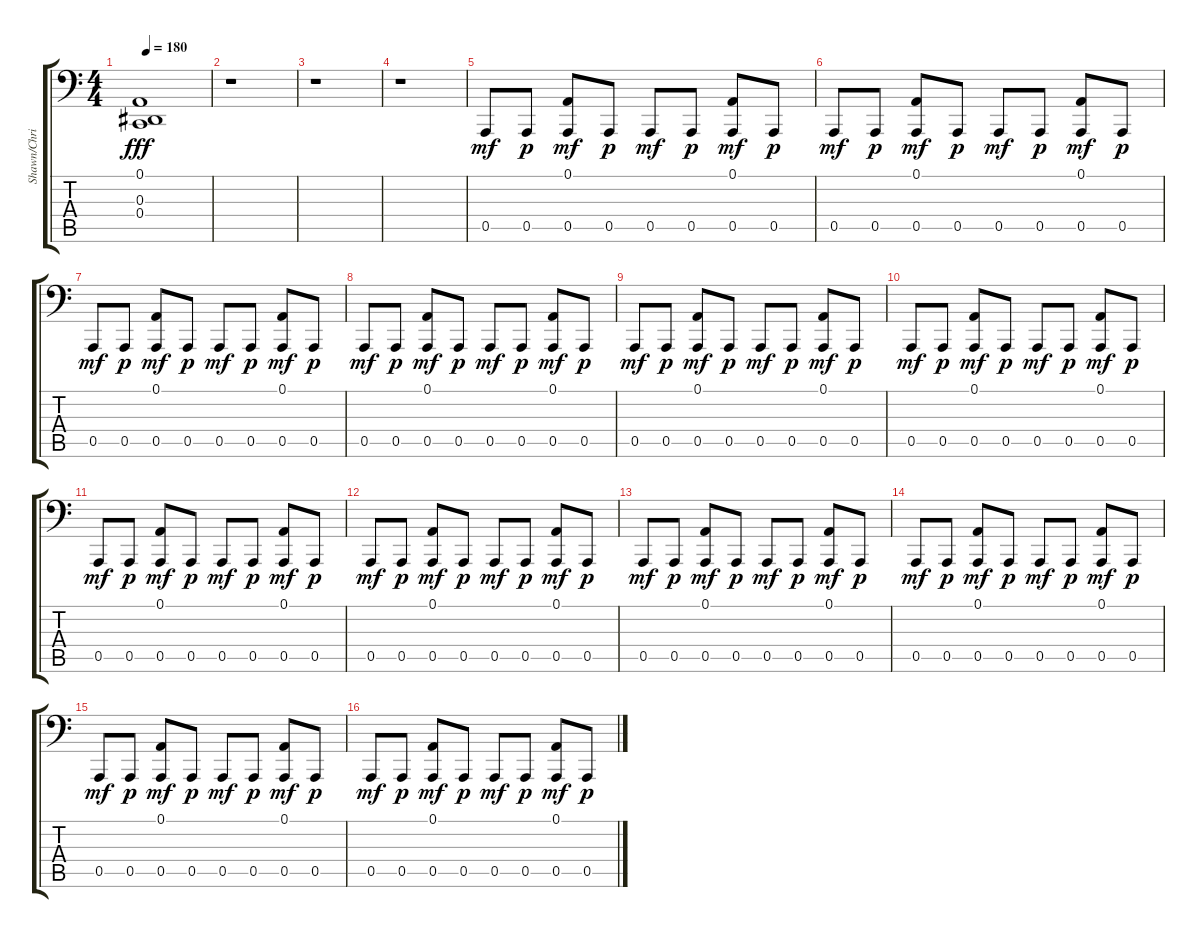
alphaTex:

\track ("Shawn/Chris" "Shawn/Chri") {instrument melodictom}
\staff {score tabs}
\tuning (A2 Gb2 Eb2 C2 A1 Gb1) {hide}
\ts (4 4)
\tempo 180
\clef f4
\ks c
(0.1 0.3 0.4).1{dy fff} |
r.1 |
r.1 |
r.1 |
0.5.8{dy mf} 0.5.8{dy p} (0.1 0.5).8{dy mf} 0.5.8{dy p} 0.5.8{dy mf} 0.5.8{dy p} (0.1 0.5).8{dy mf} 0.5.8{dy p} |
0.5.8{dy mf} 0.5.8{dy p} (0.1 0.5).8{dy mf} 0.5.8{dy p} 0.5.8{dy mf} 0.5.8{dy p} (0.1 0.5).8{dy mf} 0.5.8{dy p} |
0.5.8{dy mf} 0.5.8{dy p} (0.1 0.5).8{dy mf} 0.5.8{dy p} 0.5.8{dy mf} 0.5.8{dy p} (0.1 0.5).8{dy mf} 0.5.8{dy p} |
0.5.8{dy mf} 0.5.8{dy p} (0.1 0.5).8{dy mf} 0.5.8{dy p} 0.5.8{dy mf} 0.5.8{dy p} (0.1 0.5).8{dy mf} 0.5.8{dy p} |
0.5.8{dy mf} 0.5.8{dy p} (0.1 0.5).8{dy mf} 0.5.8{dy p} 0.5.8{dy mf} 0.5.8{dy p} (0.1 0.5).8{dy mf} 0.5.8{dy p} |
0.5.8{dy mf} 0.5.8{dy p} (0.1 0.5).8{dy mf} 0.5.8{dy p} 0.5.8{dy mf} 0.5.8{dy p} (0.1 0.5).8{dy mf} 0.5.8{dy p} |
0.5.8{dy mf} 0.5.8{dy p} (0.1 0.5).8{dy mf} 0.5.8{dy p} 0.5.8{dy mf} 0.5.8{dy p} (0.1 0.5).8{dy mf} 0.5.8{dy p} |
0.5.8{dy mf} 0.5.8{dy p} (0.1 0.5).8{dy mf} 0.5.8{dy p} 0.5.8{dy mf} 0.5.8{dy p} (0.1 0.5).8{dy mf} 0.5.8{dy p} |
0.5.8{dy mf} 0.5.8{dy p} (0.1 0.5).8{dy mf} 0.5.8{dy p} 0.5.8{dy mf} 0.5.8{dy p} (0.1 0.5).8{dy mf} 0.5.8{dy p} |
0.5.8{dy mf} 0.5.8{dy p} (0.1 0.5).8{dy mf} 0.5.8{dy p} 0.5.8{dy mf} 0.5.8{dy p} (0.1 0.5).8{dy mf} 0.5.8{dy p} |
0.5.8{dy mf} 0.5.8{dy p} (0.1 0.5).8{dy mf} 0.5.8{dy p} 0.5.8{dy mf} 0.5.8{dy p} (0.1 0.5).8{dy mf} 0.5.8{dy p} |
0.5.8{dy mf} 0.5.8{dy p} (0.1 0.5).8{dy mf} 0.5.8{dy p} 0.5.8{dy mf} 0.5.8{dy p} (0.1 0.5).8{dy mf} 0.5.8{dy p}
